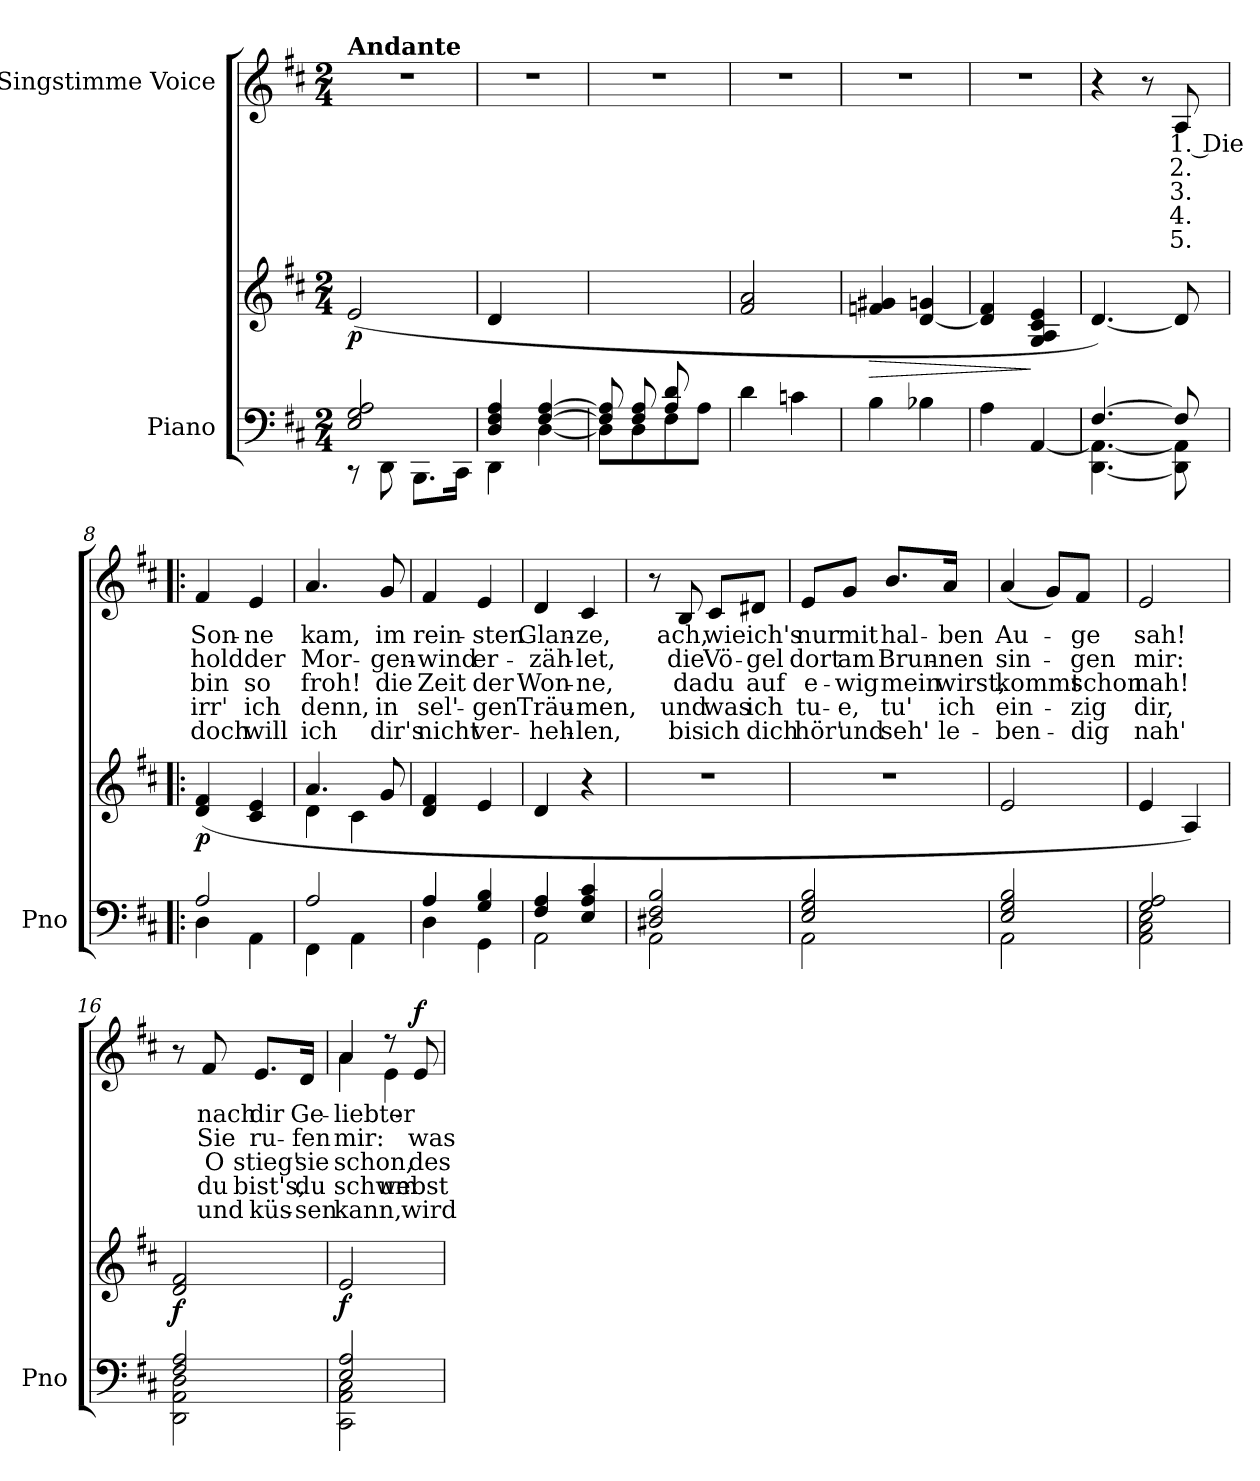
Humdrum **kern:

**kern	**kern	**dynam	**kern	**text	**text	**text	**text	**text	**dynam
*part2	*part2	*part2	*part1	*part1	*part1	*part1	*part1	*part1	*part1
*staff3	*staff2	*staff2/3	*staff1	*staff1	*staff1	*staff1	*staff1	*staff1	*staff1
*I"Piano	*	*	*I"Singstimme  Voice	*	*	*	*	*	*
*I'Pno	*	*	*	*	*	*	*	*	*
*clefF4	*clefG2	*	*clefG2	*	*	*	*	*	*
*k[f#c#]	*k[f#c#]	*	*k[f#c#]	*	*	*	*	*	*
*M2/4	*M2/4	*	*M2/4	*	*	*	*	*	*
=1	=1	=1	=1	=1	=1	=1	=1	=1	=1
*^	*	*	*	*	*	*	*	*	*
!	!	!	!	!LO:TX:a:B:t=Andante	!	!	!	!	!	!
!	!	!	!LO:DY:b	!	!	!	!	!	!	!
2E/ 2G/ 2A/	8r	(2e/	p	2r	.	.	.	.	.	.
.	8DD\	.	.	.	.	.	.	.	.	.
.	8.BBB\L	.	.	.	.	.	.	.	.	.
.	16CC#\Jk	.	.	.	.	.	.	.	.	.
=2	=2	=2	=2	=2	=2	=2	=2	=2	=2	=2
4D/ 4F#/ 4A/	4DD\	4d/	.	2r	.	.	.	.	.	.
[4F#/ [4A/	[4D\	4ryy	.	.	.	.	.	.	.	.
=3	=3	=3	=3	=3	=3	=3	=3	=3	=3	=3
*	*	*^	*	*	*	*	*	*	*	*
8F#/] 8A/]L	8D\L]	2ryy	4.ryy	.	2r	.	.	.	.	.	.
8F#/ 8A/	8D\	.	.	.	.	.	.	.	.	.	.
8A/ 8d/	8F#\	.	.	.	.	.	.	.	.	.	.
8ryy	8A\J	.	8d/ 8f#/J	.	.	.	.	.	.	.	.
*v	*v	*	*	*	*	*	*	*	*	*	*
*	*v	*v	*	*	*	*	*	*	*	*
=4	=4	=4	=4	=4	=4	=4	=4	=4	=4
4d\	2f#/ 2a/	.	2r	.	.	.	.	.	.
4cn\	.	.	.	.	.	.	.	.	.
=5	=5	=5	=5	=5	=5	=5	=5	=5	=5
!	!	!LO:HP:b	!	!	!	!	!	!	!
4B\	4fn/ 4g#X/	>	2r	.	.	.	.	.	.
4B-X\	[4d/ 4gn/	.	.	.	.	.	.	.	.
=6	=6	=6	=6	=6	=6	=6	=6	=6	=6
4A\	4d/] 4f#/	.	2r	.	.	.	.	.	.
[4AA/	4G/ 4A/ 4c#/ 4e/	]	.	.	.	.	.	.	.
=7	=7	=7	=7	=7	=7	=7	=7	=7	=7
*^	*	*	*	*	*	*	*	*	*
[4.F#/	[4.DD\ 4.AA\_	[>4.d/)	.	4r	.	.	.	.	.	.
.	.	.	.	8r	.	.	.	.	.	.
8F#/]	8DD\] 8AA\]	8d/]	.	8A/	1. Die	2.	3.	4.	5.	.
=8!|:	=8!|:	=8!|:	=8!|:	=8!|:	=8!|:	=8!|:	=8!|:	=8!|:	=8!|:	=8!|:
!	!	!	!LO:DY:b	!	!	!	!	!	!	!
2A/	4D\	(4d/ 4f#/	p	4f#/	Son-	hold	bin	irr'	doch	.
.	4AA\	4c#/ 4e/	.	4e/	-ne	der	so	ich	will	.
=9	=9	=9	=9	=9	=9	=9	=9	=9	=9	=9
*	*	*^	*	*	*	*	*	*	*	*
2A/	4FF#\	4.a/	4d\	.	4.a/	kam,	Mor-	froh!	denn,	ich	.
.	4AA\	.	4c#\	.	.	.	.	.	.	.	.
.	.	8g/	.	.	8g/	im	-gen-	die	in	dir's	.
*	*	*v	*v	*	*	*	*	*	*	*	*
=10	=10	=10	=10	=10	=10	=10	=10	=10	=10	=10
4A/	4D\	4d/ 4f#/	.	4f#/	rein-	-wind	Zeit	sel'-	nicht	.
4G/ 4B/	4GG\	4e/	.	4e/	-sten	er-	der	-gen	ver-	.
=11	=11	=11	=11	=11	=11	=11	=11	=11	=11	=11
4F#/ 4A/	2AA\	4d/	.	4d/	Glan-	-zäh-	Won-	Träu-	-heh-	.
4E/ 4A/ 4c#/	.	4r	.	4c#/	-ze,	-let,	-ne,	-men,	-len,	.
=12	=12	=12	=12	=12	=12	=12	=12	=12	=12	=12
2D#X/ 2F#/ 2B/	2AA\	2r	.	8r	.	.	.	.	.	.
.	.	.	.	8B/	ach,	die	da	und	bis	.
.	.	.	.	8c#/L	wie	Vö-	du	was	ich	.
.	.	.	.	8d#X/J	ich's	-gel	auf	ich	dich	.
=13	=13	=13	=13	=13	=13	=13	=13	=13	=13	=13
2E/ 2G/ 2B/	2AA\	2r	.	8e/L	nur	dort	e-	tu-	hör'	.
.	.	.	.	8g/J	mit	am	-wig	-e,	und	.
.	.	.	.	8.b/L	hal-	Brun-	mein	tu'	seh'	.
.	.	.	.	16a/Jk	-ben	-nen	wirst,	ich	le-	.
=14	=14	=14	=14	=14	=14	=14	=14	=14	=14	=14
2E/ 2G/ 2B/	2AA\	2e/	.	(4a/	Au-	sin-	kommt	ein-	-ben-	.
.	.	.	.	8g/L)	.	.	.	.	.	.
.	.	.	.	8f#/J	-ge	-gen	schon	-zig	-dig	.
=15	=15	=15	=15	=15	=15	=15	=15	=15	=15	=15
2G/ 2A/	2AA\ 2C#\ 2E\	4e/	.	2e/	sah!	mir:	nah!	dir,	nah'	.
.	.	4A/)	.	.	.	.	.	.	.	.
=16	=16	=16	=16	=16	=16	=16	=16	=16	=16	=16
!	!	!	!LO:DY:b	!	!	!	!	!	!	!
2F#/ 2A/	2DD\ 2AA\ 2D\	2d/ 2f#/	f	8r	.	.	.	.	.	.
.	.	.	.	8f#/	nach	Sie	O	du	und	.
.	.	.	.	8.e/L	dir	ru-	stieg'	bist's,	küs-	.
.	.	.	.	16d/Jk	Ge-	-fen	sie	du	-sen	.
=17	=17	=17	=17	=17	=17	=17	=17	=17	=17	=17
*	*	*	*	*^	*	*	*	*	*	*
!	!	!	!LO:DY:b	!	!	!	!	!	!	!	!
2E/ 2A/	2CC#\ 2AA\ 2C#\	2e/	f	4a/	4a\	-lieb-	mir:	schon,	schwebst	kann,	.
.	.	.	.	8r	4e\	ter	.	.	um	.	.
!	!	!	!	!	!	!	!	!	!	!	!LO:DY:a
.	.	.	.	8e/	.	.	was	des	.	wird	f
*v	*v	*	*	*v	*v	*	*	*	*	*	*
=	=	=	=	=	=	=	=	=	=
*-	*-	*-	*-	*-	*-	*-	*-	*-	*-
